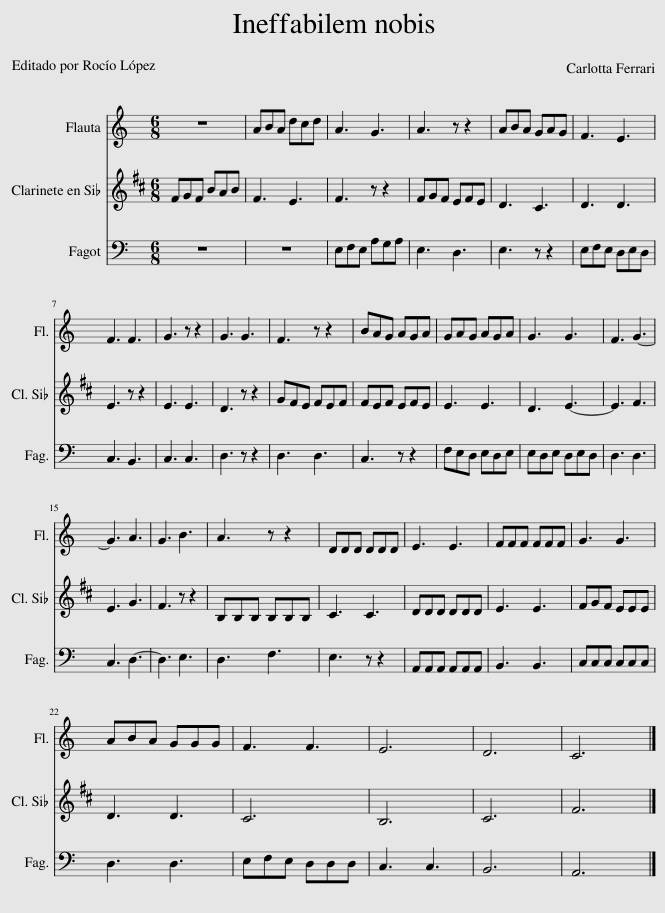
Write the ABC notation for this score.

X:1
%%score 1 2 3
L:1/8
M:6/8
I:linebreak $
K:C
V:1 treble
V:2 treble transpose=-2
V:3 bass
V:1
 z6 | ABA dcd | A3 G3 | A3 z z2 | ABA GAG | %5
 F3 E3 |$ F3 F3 | G3 z z2 | G3 G3 | F3 z z2 | %10
 BAG AGA | GAG AGA | G3 G3 | F3 G3- |$ G3 A3 | %15
 G3 B3 | A3 z z2 | DDD DDD | E3 E3 | FFF FFF | %20
 G3 G3 |$ ABA GGG | F3 F3 | E6 | D6 | %25
 C6 |] %26
V:2
[K:D] FGF BAB | F3 E3 | F3 z z2 | FGF EFE | D3 C3 | %5
 D3 D3 |$ E3 z z2 | E3 E3 | D3 z z2 | GFE FEF | %10
 FEF EFE | E3 E3 | D3 E3- | E3 F3 |$ E3 G3 | %15
 F3 z z2 | B,B,B, B,B,B, | C3 C3 | DDD DDD | E3 E3 | %20
 FGF EEE |$ D3 D3 | C6 | B,6 | C6 | %25
 F6 |] %26
V:3
 z6 | z6 | E,F,E, A,G,A, | E,3 D,3 | E,3 z z2 | %5
 E,F,E, D,E,D, |$ C,3 B,,3 | C,3 C,3 | D,3 z z2 | D,3 D,3 | %10
 C,3 z z2 | F,E,D, E,D,E, | E,D,E, D,E,D, | D,3 D,3 |$ C,3 D,3- | %15
 D,3 E,3 | D,3 F,3 | E,3 z z2 | A,,A,,A,, A,,A,,A,, | B,,3 B,,3 | %20
 C,C,C, C,C,C, |$ D,3 D,3 | E,F,E, D,D,D, | C,3 C,3 | B,,6 | %25
 A,,6 |] %26
